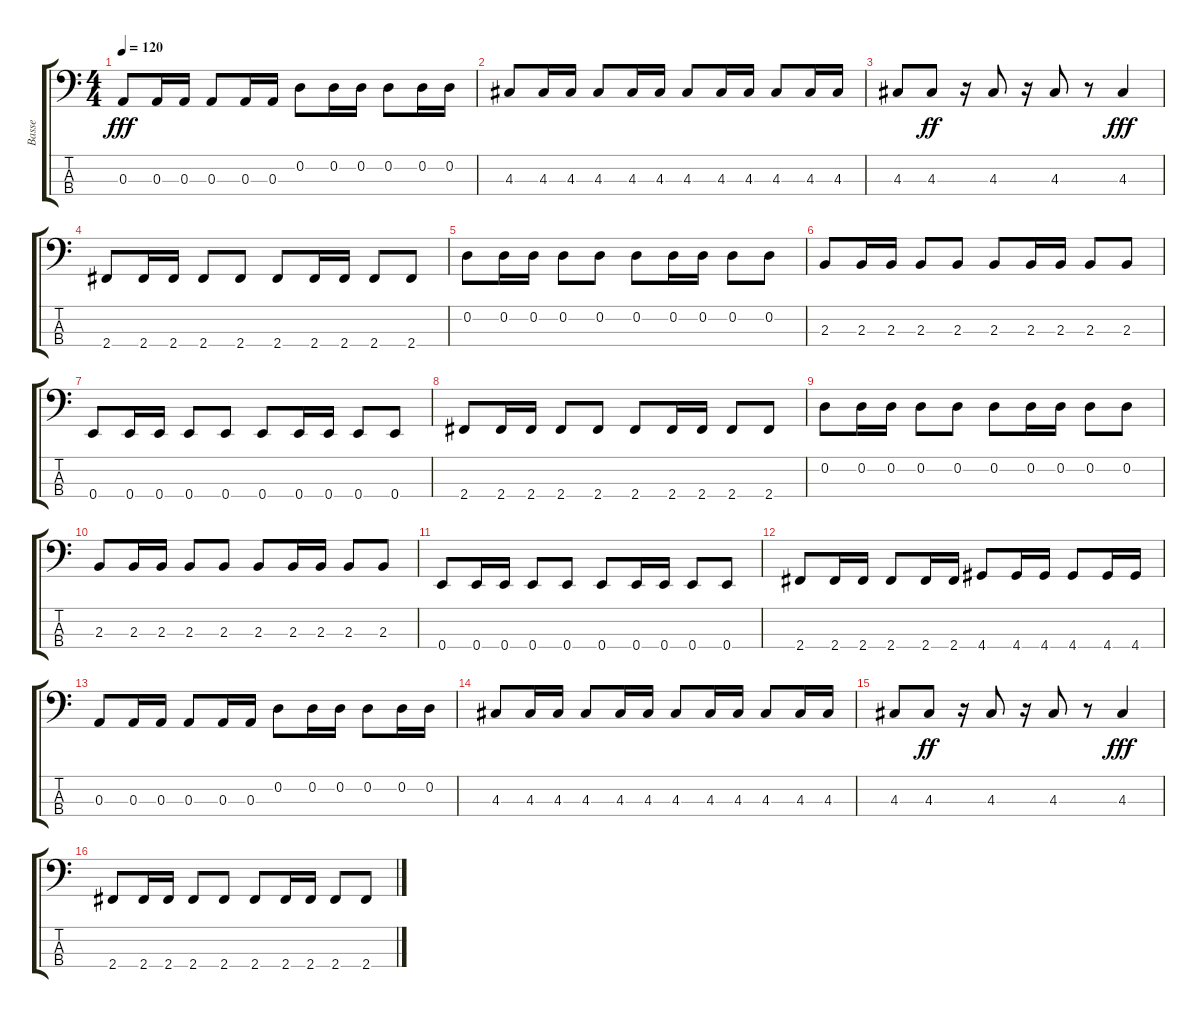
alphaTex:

\track ("Basse" "Basse") {instrument electricbasspick}
\staff {score tabs}
\tuning (G2 D2 A1 E1) {hide}
\ts (4 4)
\tempo 120
\clef f4
\ks c
0.3.8{dy fff} 0.3.16 0.3.16 0.3.8 0.3.16 0.3.16 0.2.8 0.2.16 0.2.16 0.2.8 0.2.16 0.2.16 |
4.3.8 4.3.16 4.3.16 4.3.8 4.3.16 4.3.16 4.3.8 4.3.16 4.3.16 4.3.8 4.3.16 4.3.16 |
4.3.8{volume 9} 4.3.8{dy ff} r.16 4.3.8 r.16 4.3.8 r.8 4.3.4{dy fff} |
2.4.8 2.4.16 2.4.16 2.4.8 2.4.8 2.4.8 2.4.16 2.4.16 2.4.8 2.4.8 |
0.2.8{volume 7} 0.2.16 0.2.16 0.2.8 0.2.8 0.2.8 0.2.16 0.2.16 0.2.8 0.2.8 |
2.3.8 2.3.16 2.3.16 2.3.8 2.3.8 2.3.8 2.3.16 2.3.16 2.3.8 2.3.8 |
0.4.8{volume 5} 0.4.16 0.4.16 0.4.8 0.4.8 0.4.8 0.4.16 0.4.16 0.4.8 0.4.8 |
2.4.8 2.4.16 2.4.16 2.4.8 2.4.8 2.4.8 2.4.16 2.4.16 2.4.8 2.4.8 |
0.2.8{volume 3} 0.2.16 0.2.16 0.2.8 0.2.8 0.2.8 0.2.16 0.2.16 0.2.8 0.2.8 |
2.3.8 2.3.16 2.3.16 2.3.8 2.3.8 2.3.8 2.3.16 2.3.16 2.3.8 2.3.8 |
0.4.8{volume 2} 0.4.16 0.4.16 0.4.8 0.4.8 0.4.8 0.4.16 0.4.16 0.4.8 0.4.8 |
2.4.8 2.4.16 2.4.16 2.4.8 2.4.16 2.4.16 4.4.8 4.4.16 4.4.16 4.4.8 4.4.16 4.4.16 |
0.3.8{volume 0} 0.3.16 0.3.16 0.3.8 0.3.16 0.3.16 0.2.8 0.2.16 0.2.16 0.2.8 0.2.16 0.2.16 |
4.3.8 4.3.16 4.3.16 4.3.8 4.3.16 4.3.16 4.3.8 4.3.16 4.3.16 4.3.8 4.3.16 4.3.16 |
4.3.8 4.3.8{dy ff} r.16 4.3.8 r.16 4.3.8 r.8 4.3.4{dy fff} |
2.4.8 2.4.16 2.4.16 2.4.8 2.4.8 2.4.8 2.4.16 2.4.16 2.4.8 2.4.8
